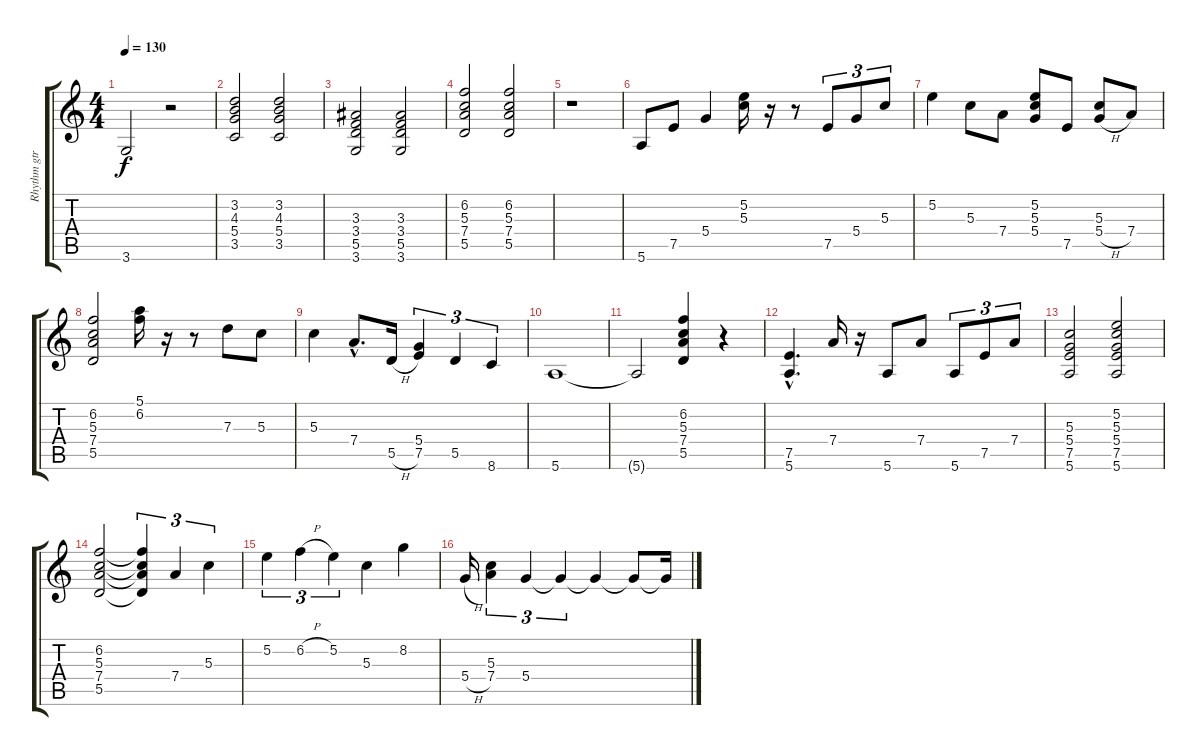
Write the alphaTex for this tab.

\track ("Rhythm gtr." "Rhythm gtr") {instrument electricguitarclean}
\staff {score tabs}
\tuning (E4 B3 G3 D3 A2 E2) {hide}
\ts (4 4)
\tempo 130
\clef g2
\ks c
3.6.2{dy f} r.2 |
(3.2 4.3 5.4 3.5).2 (3.2 4.3 5.4 3.5).2 |
(3.3 3.4 5.5 3.6).2 (3.3 3.4 5.5 3.6).2 |
(6.2 5.3 7.4 5.5).2 (6.2 5.3 7.4 5.5).2 |
r.1 |
5.6.8 7.5.8 5.4.4 (5.2 5.3).16 r.16 r.8 7.5.8{tu (3 2)} 5.4.8{tu (3 2)} 5.3.8{tu (3 2)} |
5.2.4 5.3.8 7.4.8 (5.2 5.3 5.4).8 7.5.8 (5.3 5.4{h}).8 7.4.8 |
(6.2 5.3 7.4 5.5).2 (5.1 6.2).16 r.16 r.8 7.3.8 5.3.8 |
5.3.4 7.4{hac}.8{d} 5.5{h}.16 (5.4 7.5).4{tu (3 2)} 5.5.4{tu (3 2)} 8.6.4{tu (3 2)} |
5.6.1 |
5.6{t}.2 (6.2 5.3 7.4 5.5).4 r.4 |
(7.5{hac} 5.6{hac}).4{d} 7.4.16 r.16 5.6.8 7.4.8 5.6.8{tu (3 2)} 7.5.8{tu (3 2)} 7.4.8{tu (3 2)} |
(5.3 5.4 7.5 5.6).2 (5.2 5.3 5.4 7.5 5.6).2 |
(6.2 5.3 7.4 5.5).2 (6.2{t} 5.3{t} 7.4{t} 5.5{t}).4{tu (3 2)} 7.4.4{tu (3 2)} 5.3.4{tu (3 2)} |
5.2.4{tu (3 2)} 6.2{h}.4{tu (3 2)} 5.2.4{tu (3 2)} 5.3.4 8.2.4 |
5.4{h}.16 (5.3 7.4).4{tu (3 2)} 5.4.4{tu (3 2)} 5.4{t}.4{tu (3 2)} 5.4{t}.4 5.4{t}.8 5.4{t}.16
